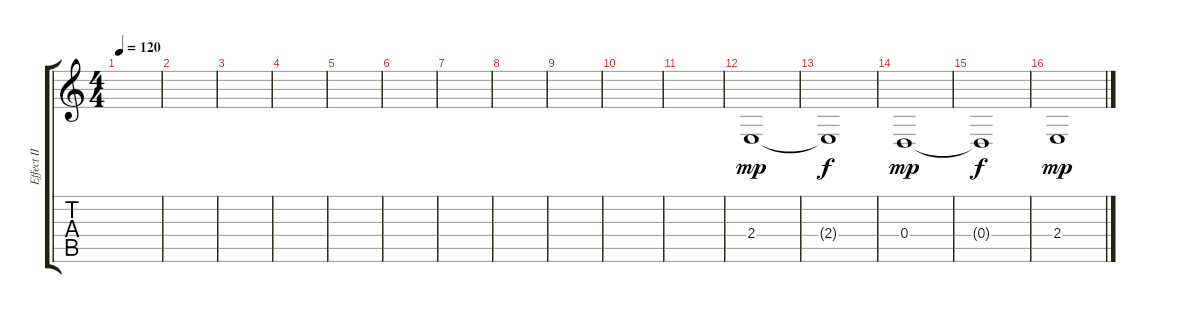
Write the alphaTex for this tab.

\track ("Effect II (Bell)" "Effect II ") {instrument glockenspiel}
\staff {score tabs}
\tuning (E4 B3 G3 D3 A2 E2) {hide}
\ts (4 4)
\tempo 120
\clef g2
\ks c
|
|
|
|
|
|
|
|
|
|
|
2.4.1{dy mp} |
2.4{t}.1{dy f} |
0.4.1{dy mp} |
0.4{t}.1{dy f} |
2.4.1{dy mp}
